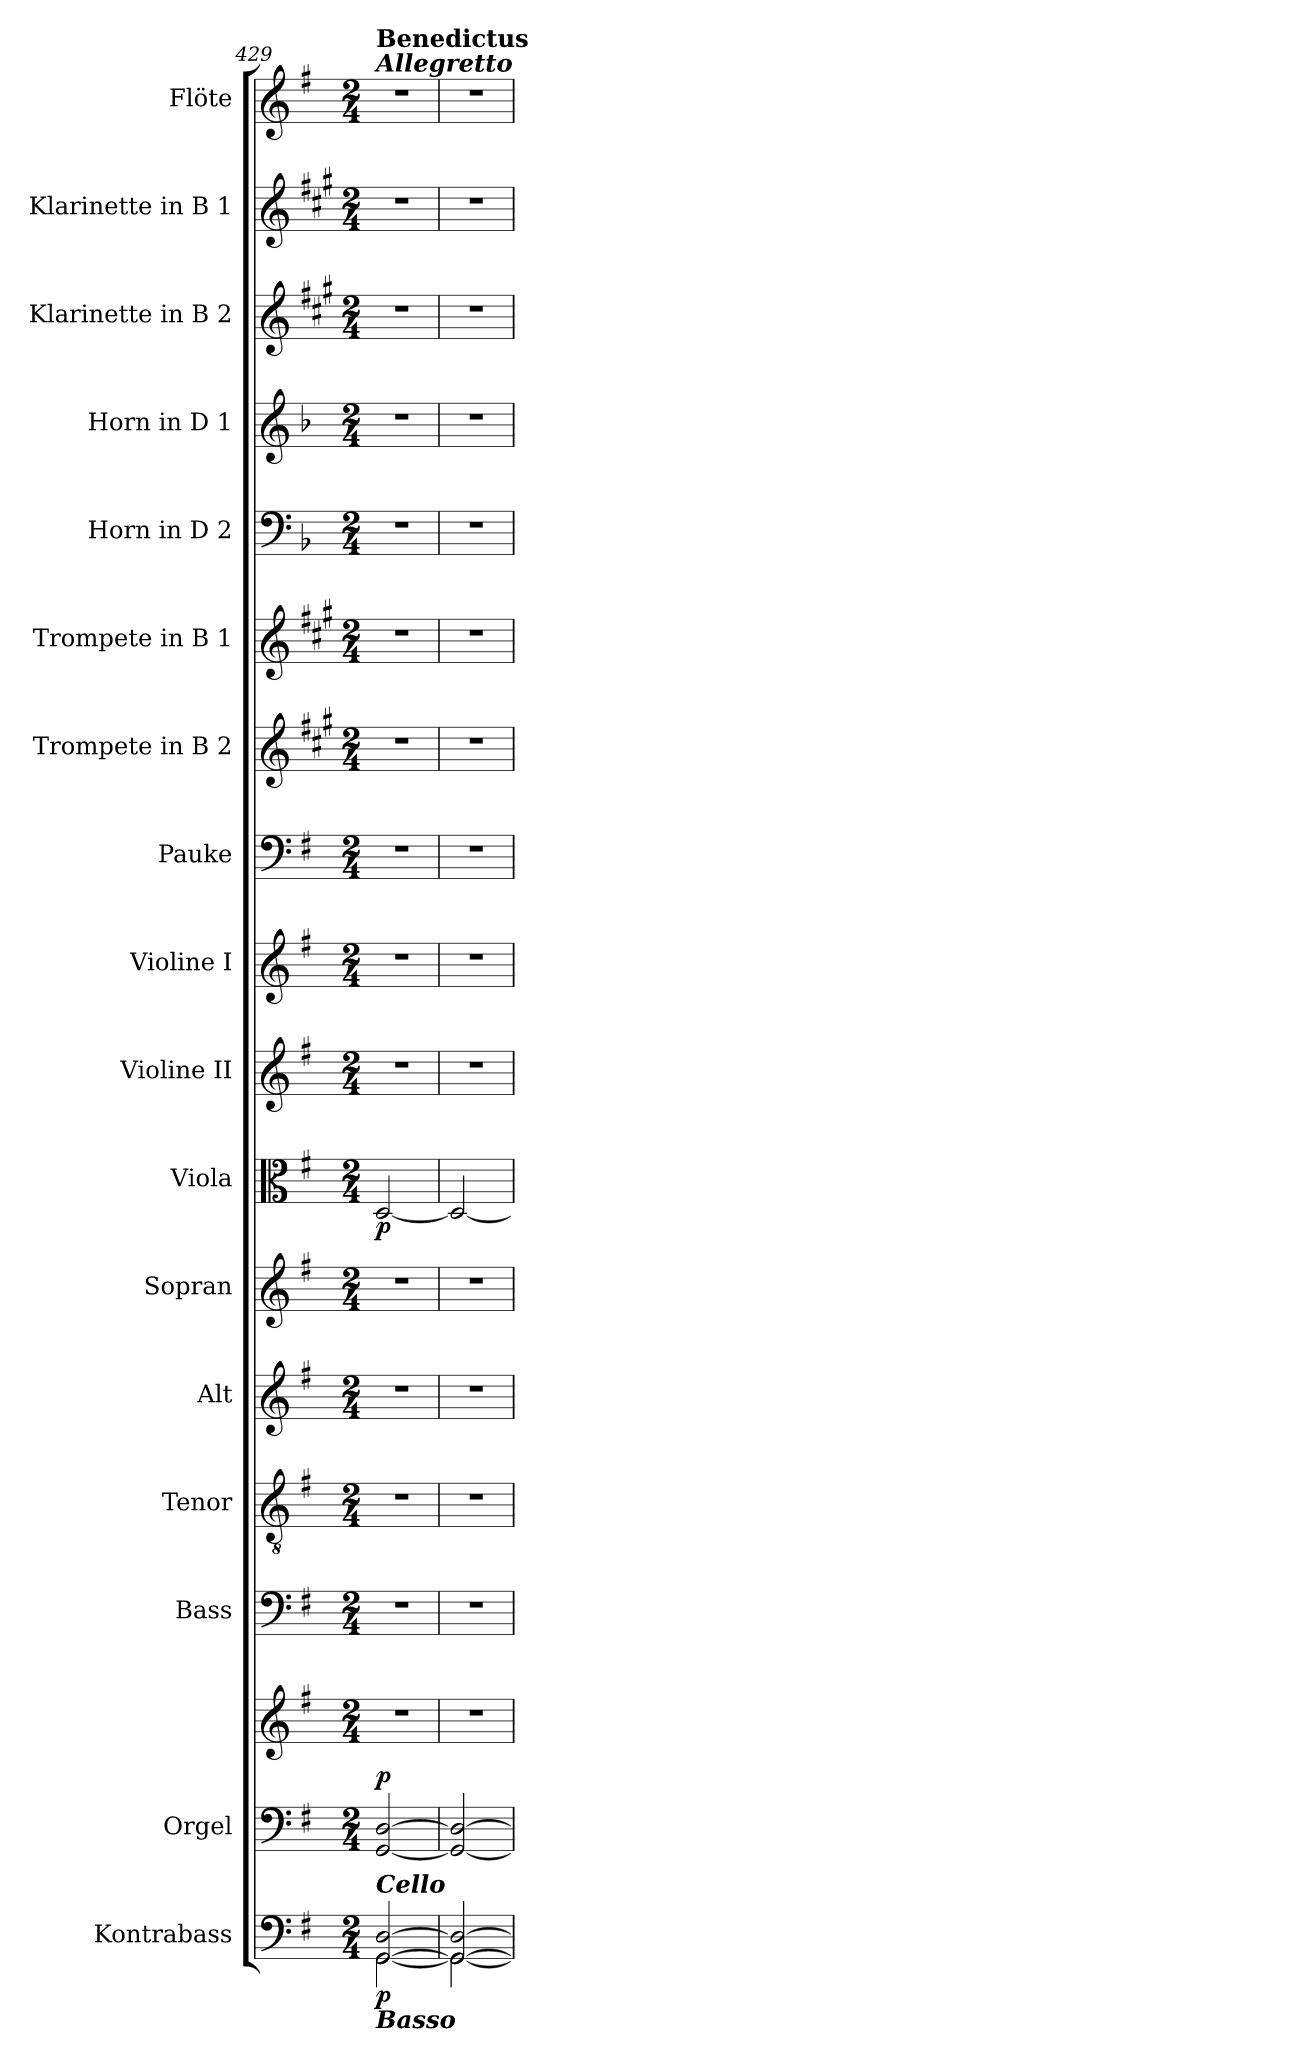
**kern	**dynam	**kern	**kern	**dynam	**kern	**kern	**kern	**kern	**kern	**dynam	**kern	**kern	**kern	**kern	**kern	**kern	**kern	**kern	**kern	**kern
*part17	*part17	*part16	*part16	*part16	*part15	*part14	*part13	*part12	*part11	*part11	*part10	*part9	*part8	*part7	*part6	*part5	*part4	*part3	*part2	*part1
*staff18	*staff18	*staff17	*staff16	*staff16/17	*staff15	*staff14	*staff13	*staff12	*staff11	*staff11	*staff10	*staff9	*staff8	*staff7	*staff6	*staff5	*staff4	*staff3	*staff2	*staff1
*I"Kontrabass	*	*I"Orgel	*	*	*I"Bass	*I"Tenor	*I"Alt	*I"Sopran	*I"Viola	*	*I"Violine II	*I"Violine I	*I"Pauke	*I"Trompete in B 2	*I"Trompete in B 1	*I"Horn in D 2	*I"Horn in D 1	*I"Klarinette in B 2	*I"Klarinette in B 1	*I"Flöte
*I'Kb.	*	*I'Org.	*	*	*I'B	*I'T	*I'A	*I'S	*I'Vla.	*	*I'Vl. II	*I'Vl. I	*I'Pk.	*I'Trp. 2	*I'Trp. 1	*I'Hrn. 2	*I'Hrn. 1	*I'Kl. 2	*I'Kl. 1	*I'Fl.
!!LO:PB:g=z
*clefF4	*	*clefF4	*clefG2	*	*clefF4	*clefGv2	*clefG2	*clefG2	*clefC3	*	*clefG2	*clefG2	*clefF4	*clefG2	*clefG2	*clefF4	*clefG2	*clefG2	*clefG2	*clefG2
*ITrd7c12	*	*	*	*	*	*	*	*	*	*	*	*	*	*ITrd1c2	*ITrd1c2	*ITrd-1c-2	*ITrd-1c-2	*ITrd1c2	*ITrd1c2	*
*k[f#]	*	*k[f#]	*k[f#]	*	*k[f#]	*k[f#]	*k[f#]	*k[f#]	*k[f#]	*	*k[f#]	*k[f#]	*k[f#]	*k[f#]	*k[f#]	*k[f#]	*k[f#]	*k[f#]	*k[f#]	*k[f#]
*G:	*	*G:	*G:	*	*G:	*G:	*G:	*G:	*G:	*	*G:	*G:	*G:	*G:	*G:	*G:	*G:	*G:	*G:	*G:
*M2/4	*	*M2/4	*M2/4	*	*M2/4	*M2/4	*M2/4	*M2/4	*M2/4	*	*M2/4	*M2/4	*M2/4	*M2/4	*M2/4	*M2/4	*M2/4	*M2/4	*M2/4	*M2/4
=429	=429	=429	=429	=429	=429	=429	=429	=429	=429	=429	=429	=429	=429	=429	=429	=429	=429	=429	=429	=429
*^	*	*	*	*	*	*	*	*	*	*	*	*	*	*	*	*	*	*	*	*
!	!	!	!	!	!	!	!	!	!	!	!	!	!	!	!	!	!	!	!	!	!LO:TX:a:Bi:t=Allegretto
!	!	!	!	!	!	!	!	!	!	!	!	!	!	!	!	!	!	!	!	!	!LO:TX:a:B:t=Benedictus
!LO:TX:a:Bi:t=Cello	!	!	!	!	!	!	!	!	!	!	!	!	!	!	!	!	!	!	!	!	!
!LO:TX:b:Bi:t=Basso	!	!	!	!	!	!	!	!	!	!	!	!	!	!	!	!	!	!	!	!	!
!	!	!LO:DY:b	!	!	!LO:DY:a=2	!	!	!	!	!	!LO:DY:b	!	!	!	!	!	!	!	!	!	!
[>2GGG/ [>2DD/	[<2GGG\	p	[2GG/ [2D/	2r	p	2r	2r	2r	2r	[2D/	p	2r	2r	2r	2r	2r	2r	2r	2r	2r	2r
=430	=430	=430	=430	=430	=430	=430	=430	=430	=430	=430	=430	=430	=430	=430	=430	=430	=430	=430	=430	=430	=430
2GGG/_ 2DD/_	2GGG\_	.	2GG/_ 2D/_	2r	.	2r	2r	2r	2r	2D/_	.	2r	2r	2r	2r	2r	2r	2r	2r	2r	2r
*v	*v	*	*	*	*	*	*	*	*	*	*	*	*	*	*	*	*	*	*	*	*
=	=	=	=	=	=	=	=	=	=	=	=	=	=	=	=	=	=	=	=	=
*-	*-	*-	*-	*-	*-	*-	*-	*-	*-	*-	*-	*-	*-	*-	*-	*-	*-	*-	*-	*-
